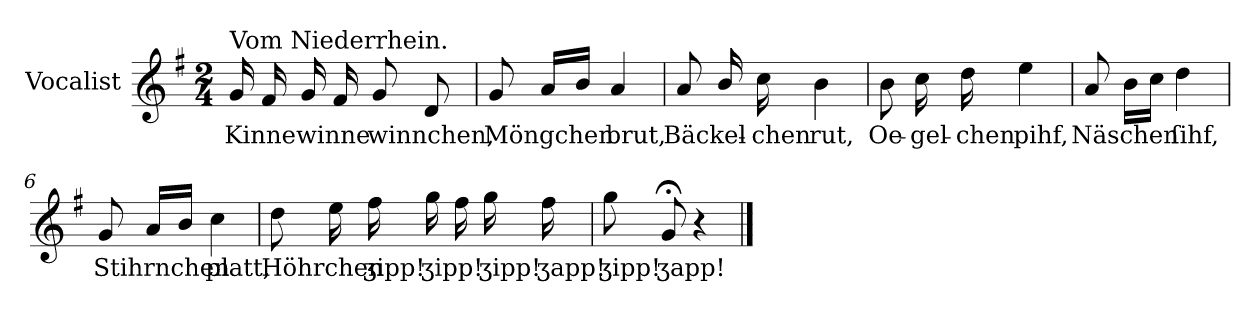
**kern	**text
*part1	*part1
*staff1	*staff1
*I"Vocalist	*
*k[f#]	*
*G:	*
*M2/4	*
=1	=1
!LO:TX:a:t=Vom Niederrhein.	!
16g	Kinne
16f#	.
16g	winne
16f#	.
8g	winnchen,
8d	.
=2	=2
8g	Möngchen
16aLL	.
16bJJ	.
4a	brut,
=3	=3
8a	Bäckel-
16b/	.
16cc	-chen
4b	rut,
=4	=4
8b	Oe-
16cc	-gel-
16dd	-chen
4ee	pihf,
=5	=5
8a	Näschen
16bLL	.
16ccJJ	.
4dd	ſihf,
=6	=6
8g	Stihrnchen
16aLL	.
16bJJ	.
4cc	platt,
=7	=7
8dd	Höhrchen
16ee	.
16ff#	ʒipp!
16gg	ʒipp!
16ff#	.
16gg	ʒipp!
16ff#	ʒapp!
=8	=8
8gg	ʒipp!
8g;<	ʒapp!
4r	.
==	==
*-	*-
